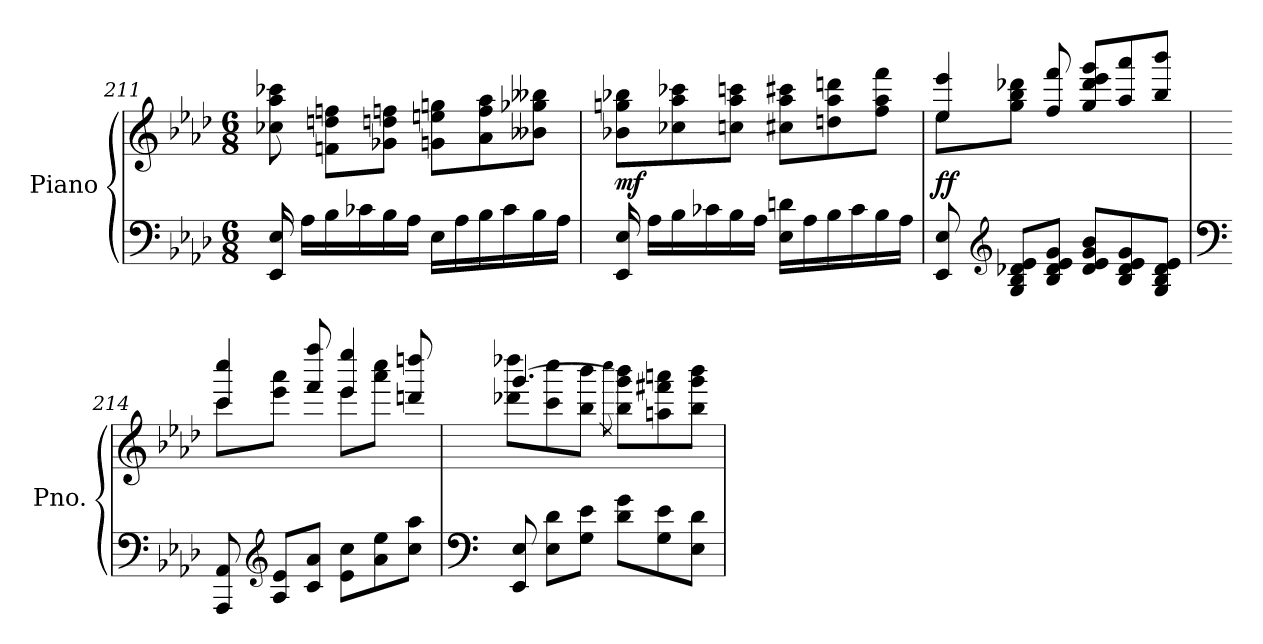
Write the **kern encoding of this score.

**kern	**kern	**dynam
*part1	*part1	*part1
*staff2	*staff1	*staff1/2
*I"Piano	*	*
*I'Pno.	*	*
*clefF4	*clefG2	*
*k[b-e-a-d-]	*k[b-e-a-d-]	*
*M6/8	*M6/8	*
=211	=211	=211
16EE-/ 16E-/	8cc-X\ 8aa-\ 8ccc-X\	.
16A-\LL	.	.
16B-\	8fn\ 8ddn\ 8ffn\L	.
16c-X\	.	.
16B-\	8g-X\ 8ddn\ 8ffn\J	.
16A-\JJ	.	.
16E-\LL	8gn\ 8een\ 8ggn\L	.
16A-\	.	.
16B-\	8a-\ 8ff\ 8aa-\	.
16c-\	.	.
16B-\	8b--X\ 8gg-X\ 8bb--X\J	.
16A-\JJ	.	.
=212	=212	=212
!	!	!LO:DY:a=2
16EE-/ 16E-/	8b-X\ 8ggn\ 8bb-X\L	mf
16A-\LL	.	.
16B-\	8cc-X\ 8aa-\ 8ccc-X\	.
16c-X\	.	.
16B-\	8ccn\ 8aa-\ 8cccn\J	.
16A-\JJ	.	.
16E-\ 16dn\LL	8cc#X\ 8aa-\ 8ccc#X\L	.
16A-\	.	.
16B-\	8ddn\ 8aa-\ 8dddn\	.
16c-\	.	.
16B-\	8ff\ 8aa-\ 8fff\J	.
16A-\JJ	.	.
!!LO:LB:g=z
=213	=213	=213
*	*^	*
!	!	!	!LO:DY:a=2
8EE-/ 8E-/	4ee-/ 4eee-/	8ee-\L	ff
*clefG2	*	*	*
8G/ 8B-/ 8d-X/ 8e-/L	.	8gg\ 8bb-\ 8ddd-X\J	.
8B-/ 8d-/ 8e-/ 8g/J	8ff/ 8fff/	2reyy	.
8d-/ 8e-/ 8g/ 8b-/L	8gg/ 8ddd-/ 8eee-/ 8ggg/L	.	.
8B-/ 8d-/ 8e-/ 8g/	8aa-/ 8aaa-/	.	.
8G/ 8B-/ 8d-/ 8e-/J	8bb-/ 8bbb-/J	.	.
=214	=214	=214	=214
*clefF4	*	*	*
8AAA-/ 8AA-/	4ccc/ 4cccc/	8ccc\L	.
*clefG2	*	*	*
8A-/ 8e-/L	.	8eee-\ 8aaa-\J	.
8c/ 8a-/J	8fff/ 8ffff/	8ryy	.
8e-\ 8cc\L	4eee-/ 4eeee-/	8eee-\L	.
8a-\ 8ee-\	.	8aaa-\ 8cccc\J	.
8cc\ 8aa-\J	8dddn/ 8ddddn/	8ryy	.
=215	=215	=215	=215
*clefF4	*	*	*
8EE-/ 8E-/	[4.ggg/	8ddd-X\ 8dddd-X\L	.
8E-\ 8d-\L	.	8ccc\ 8cccc\	.
8G\ 8e-\J	.	8bb-\ 8bbb-\J	.
.	.	8qcccc\	.
8d-\ 8g\L	8rGGyy	8bb-\ 8ggg\] 8bbb-\L	.
8G\ 8e-\	4rGGyy	8aan\ 8fff#X\ 8aaan\	.
8E-\ 8d-\J	.	8bb-\ 8ggg\ 8bbb-\J	.
*	*v	*v	*
=	=	=
*-	*-	*-
